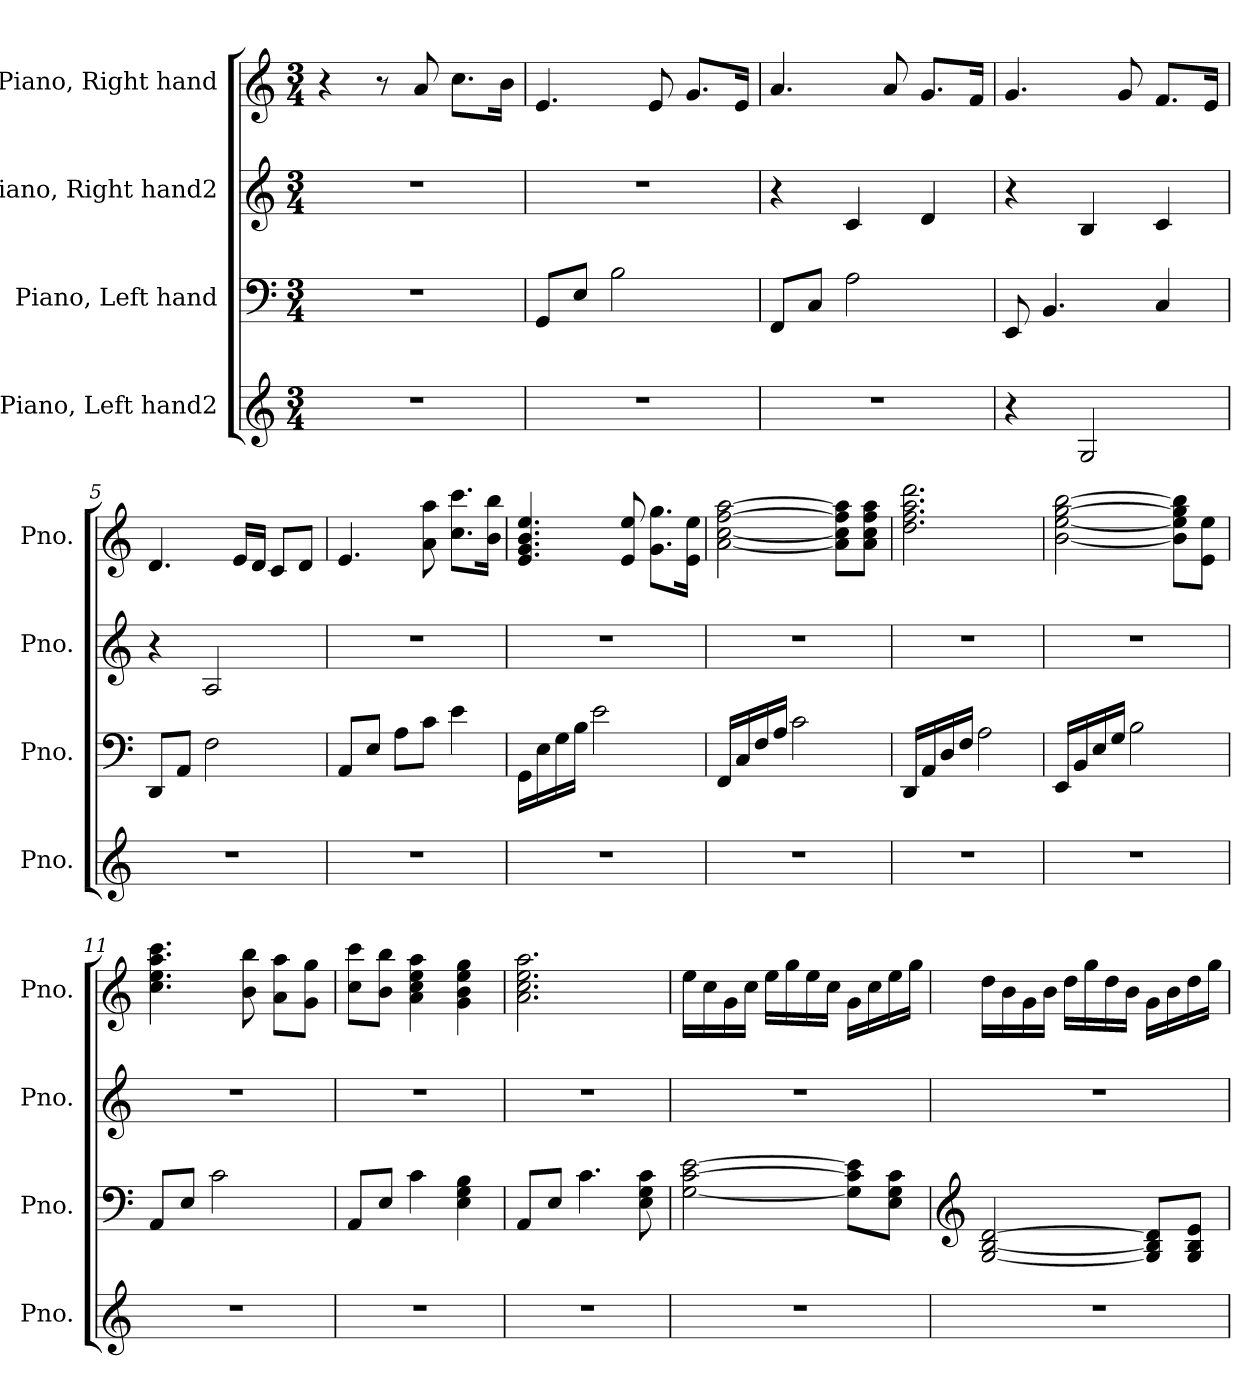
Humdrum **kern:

**kern	**kern	**kern	**kern
*part4	*part3	*part2	*part1
*staff4	*staff3	*staff2	*staff1
*I"Piano, Left  hand2	*I"Piano, Left hand	*I"Piano, Right hand2	*I"Piano, Right hand
*I'Pno.	*I'Pno.	*I'Pno.	*I'Pno.
*clefG2	*clefF4	*clefG2	*clefG2
*k[]	*k[]	*k[]	*k[]
*M3/4	*M3/4	*M3/4	*M3/4
*MM90	*MM90	*MM90	*MM90
=1	=1	=1	=1
2.r	2.r	2.r	4r
.	.	.	8r
.	.	.	8a/
.	.	.	8.cc\L
.	.	.	16b\Jk
=2	=2	=2	=2
2.r	8GG/L	2.r	4.e/
.	8E/J	.	.
.	2B\	.	.
.	.	.	8e/
.	.	.	8.g/L
.	.	.	16e/Jk
=3	=3	=3	=3
2.r	8FF/L	4r	4.a/
.	8C/J	.	.
.	2A\	4c/	.
.	.	.	8a/
.	.	4d/	8.g/L
.	.	.	16f/Jk
=4	=4	=4	=4
4r	8EE/	4r	4.g/
.	4.BB/	.	.
2G/	.	4B/	.
.	.	.	8g/
.	4C/	4c/	8.f/L
.	.	.	16e/Jk
=5	=5	=5	=5
2.r	8DD/L	4r	4.d/
.	8AA/J	.	.
.	2F\	2A/	.
.	.	.	16e/LL
.	.	.	16d/JJ
.	.	.	8c/L
.	.	.	8d/J
!!LO:LB:g=z
=6	=6	=6	=6
2.r	8AA/L	2.r	4.e/
.	8E/J	.	.
.	8A\L	.	.
.	8c\J	.	8a\ 8aa\
.	4e\	.	8.cc\ 8.ccc\L
.	.	.	16b\ 16bb\Jk
=7	=7	=7	=7
2.r	16GG\LL	2.r	4.e/ 4.g/ 4.b/ 4.ee/
.	16E\	.	.
.	16G\	.	.
.	16B\JJ	.	.
.	2e\	.	.
.	.	.	8e/ 8ee/
.	.	.	8.g\ 8.gg\L
.	.	.	16e\ 16ee\Jk
=8	=8	=8	=8
2.r	16FF/LL	2.r	[2a\ [2cc\ [2ff\ [2aa\
.	16C/	.	.
.	16F/	.	.
.	16A/JJ	.	.
.	2c\	.	.
.	.	.	8a\] 8cc\] 8ff\] 8aa\]L
.	.	.	8a\ 8cc\ 8ff\ 8aa\J
=9	=9	=9	=9
2.r	16DD/LL	2.r	2.dd\ 2.ff\ 2.aa\ 2.ddd\
.	16AA/	.	.
.	16D/	.	.
.	16F/JJ	.	.
.	2A\	.	.
=10	=10	=10	=10
2.r	16EE/LL	2.r	[2b\ [2ee\ [2gg\ [2bb\
.	16BB/	.	.
.	16E/	.	.
.	16G/JJ	.	.
.	2B\	.	.
.	.	.	8b\] 8ee\] 8gg\] 8bb\]L
.	.	.	8e\ 8ee\J
!!LO:LB:g=z
=11	=11	=11	=11
2.r	8AA/L	2.r	4.cc\ 4.ee\ 4.aa\ 4.ccc\
.	8E/J	.	.
.	2c\	.	.
.	.	.	8b\ 8bb\
.	.	.	8a\ 8aa\L
.	.	.	8g\ 8gg\J
=12	=12	=12	=12
2.r	8AA/L	2.r	8cc\ 8ccc\L
.	8E/J	.	8b\ 8bb\J
.	4c\	.	4a\ 4cc\ 4ee\ 4aa\
.	4E\ 4G\ 4B\	.	4g\ 4b\ 4ee\ 4gg\
=13	=13	=13	=13
2.r	8AA/L	2.r	2.a\ 2.cc\ 2.ee\ 2.aa\
.	8E/J	.	.
.	4.c\	.	.
.	8E\ 8G\ 8c\	.	.
=14	=14	=14	=14
2.r	[2G\ [2c\ [2e\	2.r	16ee\LL
.	.	.	16cc\
.	.	.	16g\
.	.	.	16cc\JJ
.	.	.	16ee\LL
.	.	.	16gg\
.	.	.	16ee\
.	.	.	16cc\JJ
.	8G\] 8c\] 8e\]L	.	16g\LL
.	.	.	16cc\
.	8E\ 8G\ 8c\J	.	16ee\
.	.	.	16gg\JJ
=15	=15	=15	=15
*	*clefG2	*	*
2.r	[2G/ [2B/ [2d/	2.r	16dd\LL
.	.	.	16b\
.	.	.	16g\
.	.	.	16b\JJ
.	.	.	16dd\LL
.	.	.	16gg\
.	.	.	16dd\
.	.	.	16b\JJ
.	8G/] 8B/] 8d/]L	.	16g\LL
.	.	.	16b\
.	8G/ 8B/ 8e/J	.	16dd\
.	.	.	16gg\JJ
=	=	=	=
*-	*-	*-	*-
